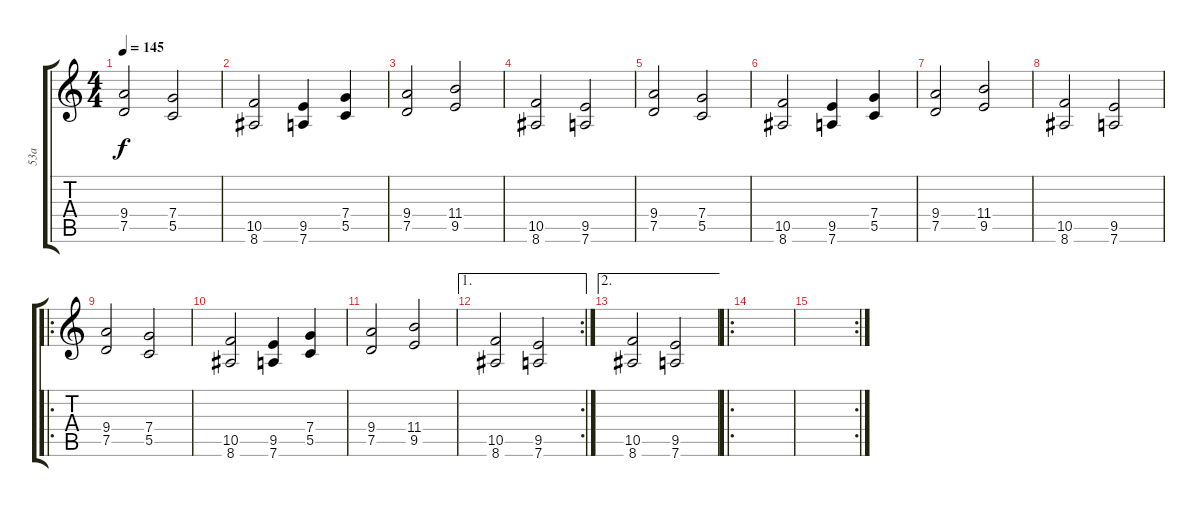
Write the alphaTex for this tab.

\track ("53a" "53a") {instrument distortionguitar}
\staff {score tabs}
\tuning (D4 A3 F3 C3 G2 D2) {hide}
\ts (4 4)
\tempo 145
\clef g2
\ks c
(9.4 7.5).2{dy f} (7.4 5.5).2 |
(10.5 8.6).2 (9.5 7.6).4 (7.4 5.5).4 |
(9.4 7.5).2 (11.4 9.5).2 |
(10.5 8.6).2 (9.5 7.6).2 |
(9.4 7.5).2 (7.4 5.5).2 |
(10.5 8.6).2 (9.5 7.6).4 (7.4 5.5).4 |
(9.4 7.5).2 (11.4 9.5).2 |
(10.5 8.6).2 (9.5 7.6).2 |
\ro
(9.4 7.5).2 (7.4 5.5).2 |
(10.5 8.6).2 (9.5 7.6).4 (7.4 5.5).4 |
(9.4 7.5).2 (11.4 9.5).2 |
\ae 1
\rc 2
(10.5 8.6).2 (9.5 7.6).2 |
\ae 2
(10.5 8.6).2 (9.5 7.6).2 |
\ro
|
\rc 2
